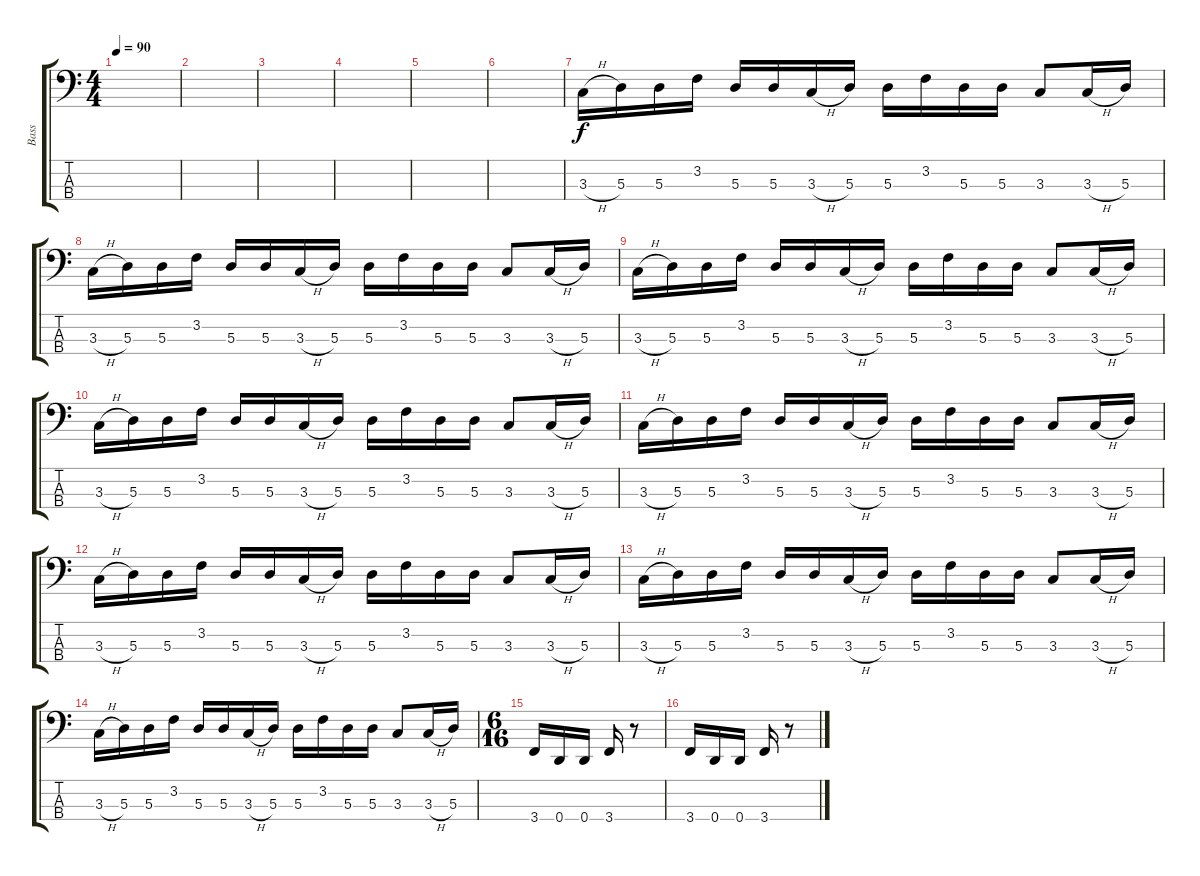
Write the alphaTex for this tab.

\track ("Bass" "Bass") {instrument slapbass2}
\staff {score tabs}
\tuning (G2 D2 A1 D1) {hide}
\ts (4 4)
\tempo 90
\clef f4
\ks c
|
|
|
|
|
|
3.3{h}.16 5.3.16 5.3.16 3.2.16 5.3.16 5.3.16 3.3{h}.16 5.3.16 5.3.16 3.2.16 5.3.16 5.3.16 3.3.8 3.3{h}.16 5.3.16 |
3.3{h}.16 5.3.16 5.3.16 3.2.16 5.3.16 5.3.16 3.3{h}.16 5.3.16 5.3.16 3.2.16 5.3.16 5.3.16 3.3.8 3.3{h}.16 5.3.16 |
3.3{h}.16 5.3.16 5.3.16 3.2.16 5.3.16 5.3.16 3.3{h}.16 5.3.16 5.3.16 3.2.16 5.3.16 5.3.16 3.3.8 3.3{h}.16 5.3.16 |
3.3{h}.16 5.3.16 5.3.16 3.2.16 5.3.16 5.3.16 3.3{h}.16 5.3.16 5.3.16 3.2.16 5.3.16 5.3.16 3.3.8 3.3{h}.16 5.3.16 |
3.3{h}.16 5.3.16 5.3.16 3.2.16 5.3.16 5.3.16 3.3{h}.16 5.3.16 5.3.16 3.2.16 5.3.16 5.3.16 3.3.8 3.3{h}.16 5.3.16 |
3.3{h}.16 5.3.16 5.3.16 3.2.16 5.3.16 5.3.16 3.3{h}.16 5.3.16 5.3.16 3.2.16 5.3.16 5.3.16 3.3.8 3.3{h}.16 5.3.16 |
3.3{h}.16 5.3.16 5.3.16 3.2.16 5.3.16 5.3.16 3.3{h}.16 5.3.16 5.3.16 3.2.16 5.3.16 5.3.16 3.3.8 3.3{h}.16 5.3.16 |
3.3{h}.16 5.3.16 5.3.16 3.2.16 5.3.16 5.3.16 3.3{h}.16 5.3.16 5.3.16 3.2.16 5.3.16 5.3.16 3.3.8 3.3{h}.16 5.3.16 |
\ts (6 16)
3.4.16 0.4.16 0.4.16 3.4.16 r.8 |
3.4.16 0.4.16 0.4.16 3.4.16 r.8
